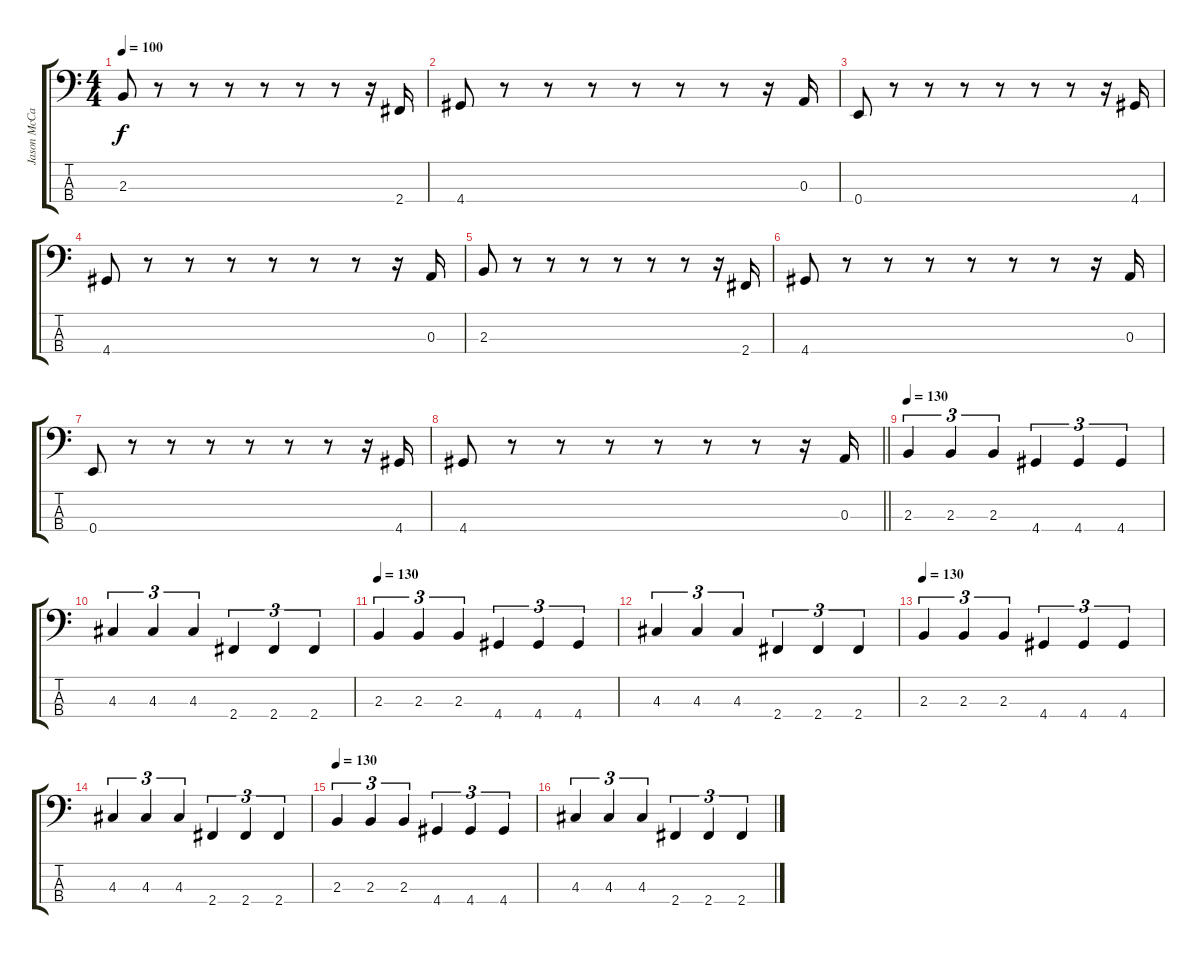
\track ("Jason McCaslin" "Jason McCa") {instrument electricbassfinger}
\staff {score tabs}
\tuning (G2 D2 A1 E1) {hide}
\ts (4 4)
\tempo 100
\clef f4
\ks c
2.3.8{dy f} r.8 r.8 r.8 r.8 r.8 r.8 r.16 2.4.16 |
4.4.8 r.8 r.8 r.8 r.8 r.8 r.8 r.16 0.3.16 |
0.4.8 r.8 r.8 r.8 r.8 r.8 r.8 r.16 4.4.16 |
4.4.8 r.8 r.8 r.8 r.8 r.8 r.8 r.16 0.3.16 |
2.3.8 r.8 r.8 r.8 r.8 r.8 r.8 r.16 2.4.16 |
4.4.8 r.8 r.8 r.8 r.8 r.8 r.8 r.16 0.3.16 |
0.4.8 r.8 r.8 r.8 r.8 r.8 r.8 r.16 4.4.16 |
\barLineRight lightlight
4.4.8 r.8 r.8 r.8 r.8 r.8 r.8 r.16 0.3.16 |
\tempo 130
2.3.4{tu (3 2)} 2.3.4{tu (3 2)} 2.3.4{tu (3 2)} 4.4.4{tu (3 2)} 4.4.4{tu (3 2)} 4.4.4{tu (3 2)} |
4.3.4{tu (3 2)} 4.3.4{tu (3 2)} 4.3.4{tu (3 2)} 2.4.4{tu (3 2)} 2.4.4{tu (3 2)} 2.4.4{tu (3 2)} |
\tempo 130
2.3.4{tu (3 2)} 2.3.4{tu (3 2)} 2.3.4{tu (3 2)} 4.4.4{tu (3 2)} 4.4.4{tu (3 2)} 4.4.4{tu (3 2)} |
4.3.4{tu (3 2)} 4.3.4{tu (3 2)} 4.3.4{tu (3 2)} 2.4.4{tu (3 2)} 2.4.4{tu (3 2)} 2.4.4{tu (3 2)} |
\tempo 130
2.3.4{tu (3 2)} 2.3.4{tu (3 2)} 2.3.4{tu (3 2)} 4.4.4{tu (3 2)} 4.4.4{tu (3 2)} 4.4.4{tu (3 2)} |
4.3.4{tu (3 2)} 4.3.4{tu (3 2)} 4.3.4{tu (3 2)} 2.4.4{tu (3 2)} 2.4.4{tu (3 2)} 2.4.4{tu (3 2)} |
\tempo 130
2.3.4{tu (3 2)} 2.3.4{tu (3 2)} 2.3.4{tu (3 2)} 4.4.4{tu (3 2)} 4.4.4{tu (3 2)} 4.4.4{tu (3 2)} |
4.3.4{tu (3 2)} 4.3.4{tu (3 2)} 4.3.4{tu (3 2)} 2.4.4{tu (3 2)} 2.4.4{tu (3 2)} 2.4.4{tu (3 2)}
